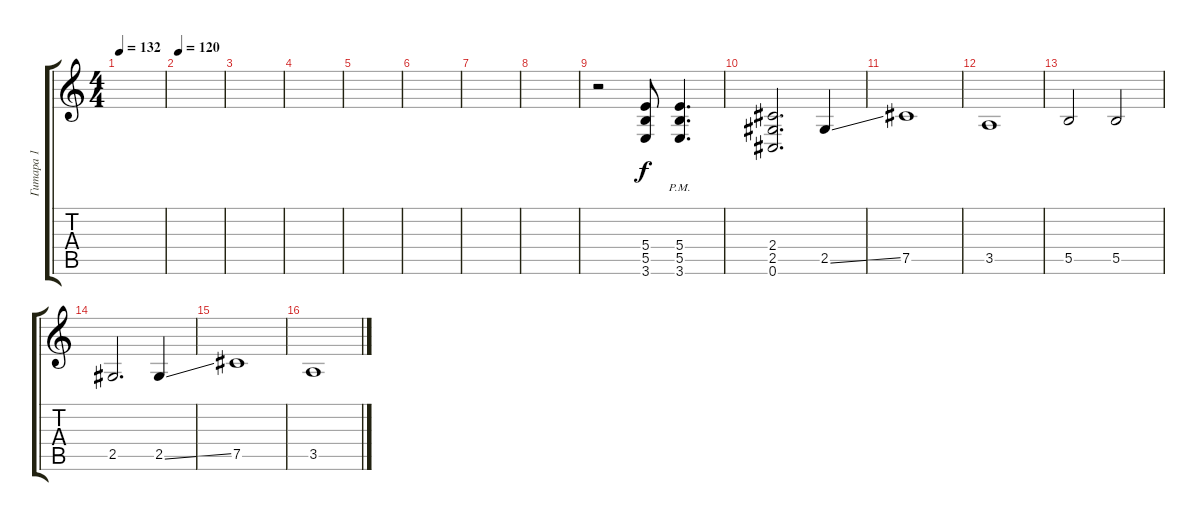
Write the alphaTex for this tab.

\track ("Гитара 1" "Гитара 1") {instrument overdrivenguitar}
\staff {score tabs}
\tuning (Db4 Ab3 E3 B2 Gb2 Db2) {hide}
\ts (4 4)
\tempo 132
\clef g2
\ks c
|
\tempo 120
|
|
|
|
|
|
|
r.2 (5.4 5.5 3.6).8 (5.4 5.5 3.6{pm}).4{d} |
(2.4 2.5 0.6).2{d} 2.5{ss}.4 |
7.5.1 |
3.5.1 |
5.5.2 5.5.2 |
2.5.2{d} 2.5{ss}.4 |
7.5.1 |
3.5.1
